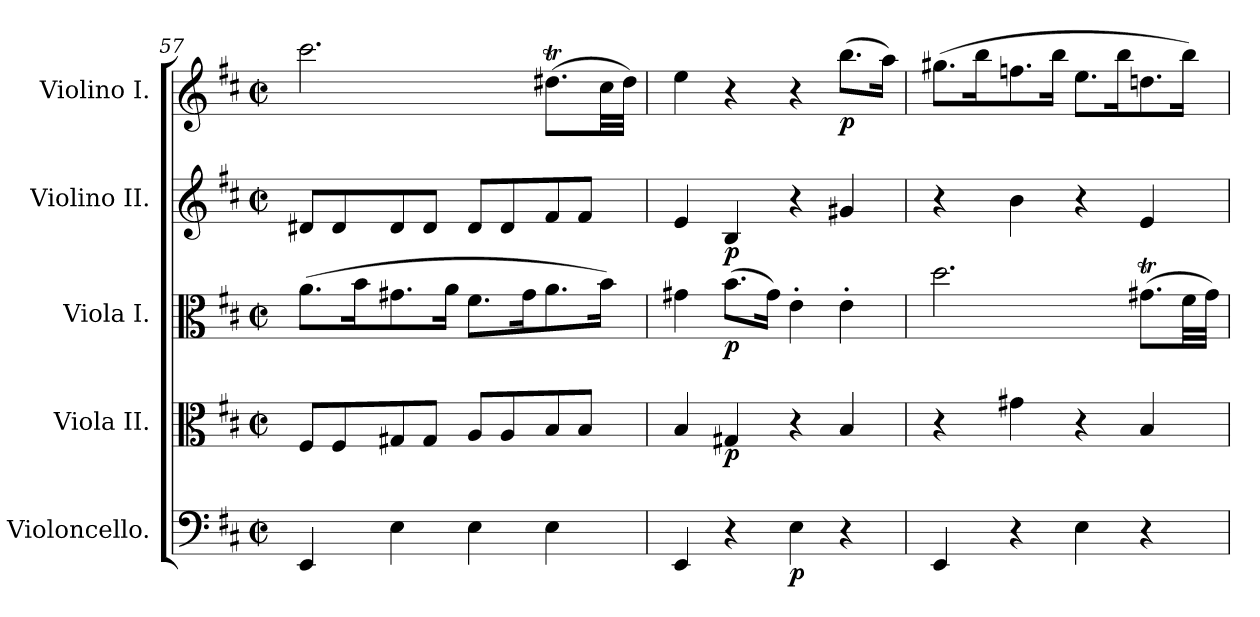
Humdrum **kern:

**kern	**dynam	**kern	**dynam	**kern	**dynam	**kern	**dynam	**kern	**dynam
*part5	*part5	*part4	*part4	*part3	*part3	*part2	*part2	*part1	*part1
*staff5	*staff5	*staff4	*staff4	*staff3	*staff3	*staff2	*staff2	*staff1	*staff1
*I"Violoncello.	*	*I"Viola II.	*	*I"Viola I.	*	*I"Violino II.	*	*I"Violino I.	*
*I'Vc	*	*I'Vla	*	*I'Vla	*	*I'Vln	*	*I'Vln	*
*clefF4	*	*clefC3	*	*clefC3	*	*clefG2	*	*clefG2	*
*k[f#c#]	*	*k[f#c#]	*	*k[f#c#]	*	*k[f#c#]	*	*k[f#c#]	*
*M2/2	*	*M2/2	*	*M2/2	*	*M2/2	*	*M2/2	*
*met(c|)	*	*met(c|)	*	*met(c|)	*	*met(c|)	*	*met(c|)	*
=57	=57	=57	=57	=57	=57	=57	=57	=57	=57
4EE/	.	8F#/L	.	(>8.a\L	.	8d#X/L	.	2.ccc#\	.
.	.	8F#/	.	.	.	8d#/	.	.	.
.	.	.	.	16b\K	.	.	.	.	.
4E\	.	8G#X/	.	8.g#X\	.	8d#/	.	.	.
.	.	8G#/J	.	.	.	8d#/J	.	.	.
.	.	.	.	16a\Jk	.	.	.	.	.
4E\	.	8A/L	.	8.f#\L	.	8d#/L	.	.	.
.	.	8A/	.	.	.	8d#/	.	.	.
.	.	.	.	16g#\K	.	.	.	.	.
4E\	.	8B/	.	8.a\	.	8f#/	.	(>8.dd#Xt\L	.
.	.	8B/J	.	.	.	8f#/J	.	.	.
.	.	.	.	16b\Jk)	.	.	.	32cc#\LL	.
.	.	.	.	.	.	.	.	32dd#\JJJ)	.
=58	=58	=58	=58	=58	=58	=58	=58	=58	=58
4EE/	.	4B/	.	4g#X\	.	4e/	.	4ee\	.
!	!	!	!LO:DY:b	!	!LO:DY:b	!	!LO:DY:b	!	!
4r	.	4G#X/	p	(>8.b\L	p	4B/	p	4r	.
.	.	.	.	16g#\Jk)	.	.	.	.	.
!	!LO:DY:b	!	!	!	!	!	!	!	!
4E\	p	4r	.	4e'\	.	4r	.	4r	.
!	!	!	!	!	!	!	!	!	!LO:DY:b
4r	.	4B/	.	4e'\	.	4g#X/	.	(>8.bb\L	p
.	.	.	.	.	.	.	.	16aa\Jk)	.
=59	=59	=59	=59	=59	=59	=59	=59	=59	=59
4EE/	.	4r	.	2.dd\	.	4r	.	(>8.gg#X\L	.
.	.	.	.	.	.	.	.	16bb\K	.
4r	.	4g#X\	.	.	.	4b\	.	8.ffn\	.
.	.	.	.	.	.	.	.	16bb\Jk	.
4E\	.	4r	.	.	.	4r	.	8.ee\L	.
.	.	.	.	.	.	.	.	16bb\K	.
4r	.	4B/	.	(>8.g#Xt\L	.	4e/	.	8.ddn\	.
.	.	.	.	32f#\LL	.	.	.	16bb\Jk)	.
.	.	.	.	32g#\JJJ)	.	.	.	.	.
=	=	=	=	=	=	=	=	=	=
*-	*-	*-	*-	*-	*-	*-	*-	*-	*-
